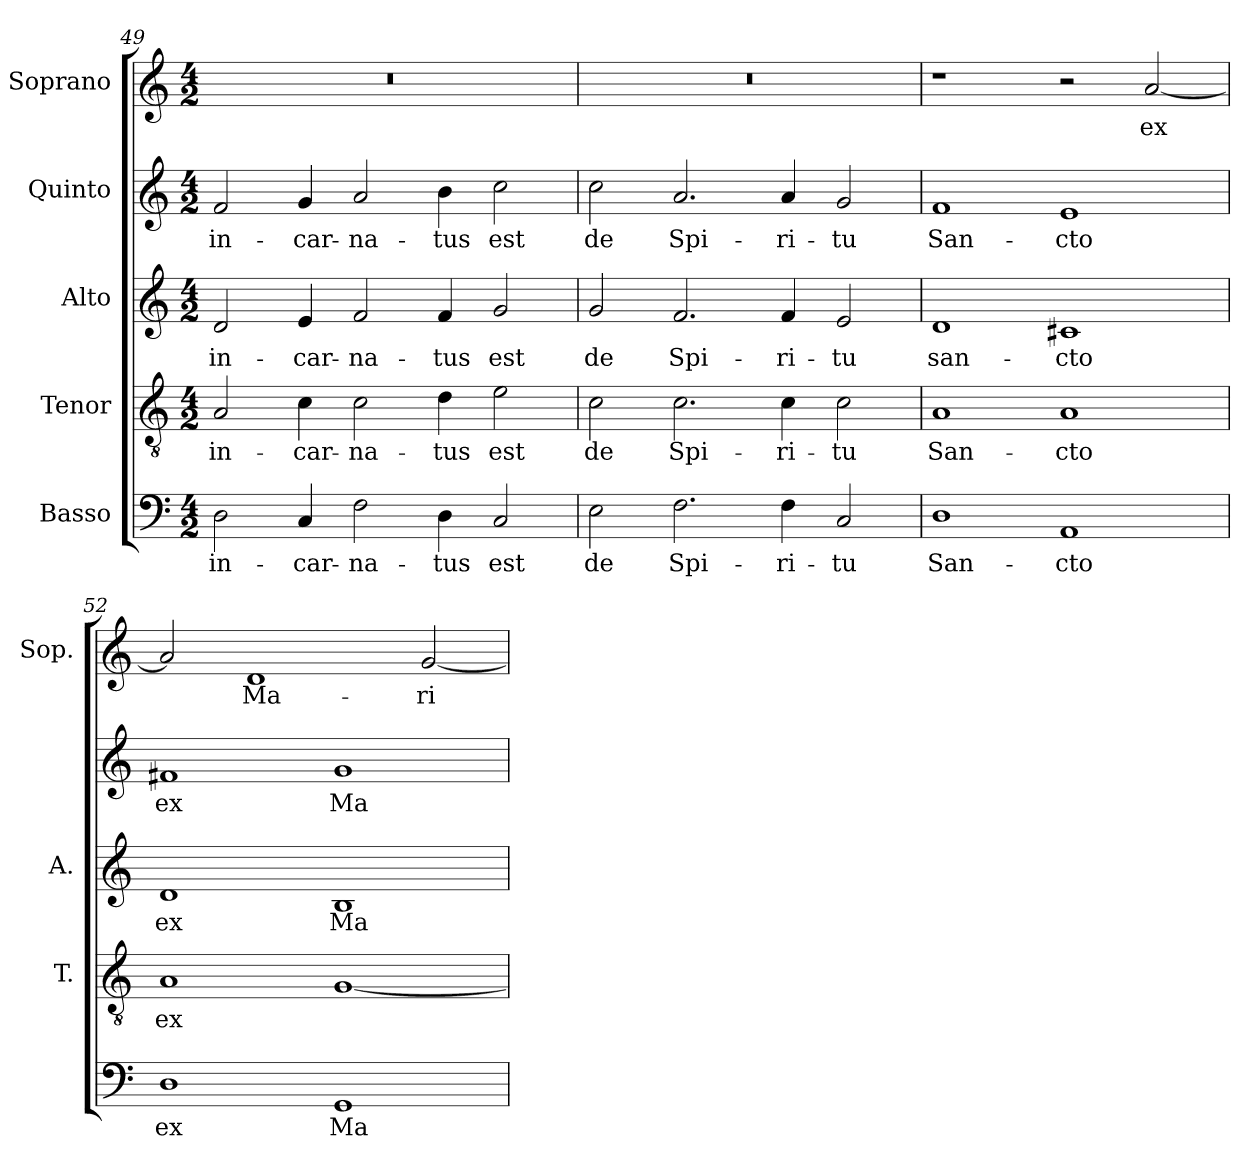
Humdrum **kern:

**kern	**text	**kern	**text	**kern	**text	**kern	**text	**kern	**text
*part5	*part5	*part4	*part4	*part3	*part3	*part2	*part2	*part1	*part1
*staff5	*staff5	*staff4	*staff4	*staff3	*staff3	*staff2	*staff2	*staff1	*staff1
*I"Basso	*	*I"Tenor	*	*I"Alto	*	*I"Quinto	*	*I"Soprano	*
*	*	*I'T.	*	*I'A.	*	*	*	*I'Sop.	*
*clefF4	*	*clefGv2	*	*clefG2	*	*clefG2	*	*clefG2	*
*	*	*ITrd7c12	*	*	*	*	*	*	*
*k[]	*	*k[]	*	*k[]	*	*k[]	*	*k[]	*
*C:	*	*C:	*	*C:	*	*C:	*	*C:	*
*M4/2	*	*M4/2	*	*M4/2	*	*M4/2	*	*M4/2	*
=49	=49	=49	=49	=49	=49	=49	=49	=49	=49
!	!LO:LY:b:color=#000000	!	!	!	!	!	!	!	!
!	!	!	!LO:LY:b:color=#000000	!	!	!	!	!	!
!	!	!	!	!	!LO:LY:b:color=#000000	!	!	!	!
!	!	!	!	!	!	!	!LO:LY:b:color=#000000	!LO:N:vis=1	!
2Di\	in-	2AAi/	in-	2di/	in-	2fi/	in-	0r	.
!	!LO:LY:b:color=#000000	!	!	!	!	!	!	!	!
!	!	!	!LO:LY:b:color=#000000	!	!	!	!	!	!
!	!	!	!	!	!LO:LY:b:color=#000000	!	!	!	!
!	!	!	!	!	!	!	!LO:LY:b:color=#000000	!	!
4Ci/	-car-	4Ci\	-car-	4ei/	-car-	4gi/	-car-	.	.
!	!LO:LY:b:color=#000000	!	!	!	!	!	!	!	!
!	!	!	!LO:LY:b:color=#000000	!	!	!	!	!	!
!	!	!	!	!	!LO:LY:b:color=#000000	!	!	!	!
!	!	!	!	!	!	!	!LO:LY:b:color=#000000	!	!
2Fi\	-na-	2Ci\	-na-	2fi/	-na-	2ai/	-na-	.	.
!	!LO:LY:b:color=#000000	!	!	!	!	!	!	!	!
!	!	!	!LO:LY:b:color=#000000	!	!	!	!	!	!
!	!	!	!	!	!LO:LY:b:color=#000000	!	!	!	!
!	!	!	!	!	!	!	!LO:LY:b:color=#000000	!	!
4Di\	-tus	4Di\	-tus	4fi/	-tus	4bi\	-tus	.	.
!	!LO:LY:b:color=#000000	!	!	!	!	!	!	!	!
!	!	!	!LO:LY:b:color=#000000	!	!	!	!	!	!
!	!	!	!	!	!LO:LY:b:color=#000000	!	!	!	!
!	!	!	!	!	!	!	!LO:LY:b:color=#000000	!	!
2Ci/	est	2Ei\	est	2gi/	est	2cci\	est	.	.
!!LO:LB:g=z
=50	=50	=50	=50	=50	=50	=50	=50	=50	=50
!	!LO:LY:b:color=#000000	!	!	!	!	!	!	!	!
!	!	!	!LO:LY:b:color=#000000	!	!	!	!	!	!
!	!	!	!	!	!LO:LY:b:color=#000000	!	!	!	!
!	!	!	!	!	!	!	!LO:LY:b:color=#000000	!LO:N:vis=1	!
2Ei\	de	2Ci\	de	2gi/	de	2cci\	de	0r	.
!	!LO:LY:b:color=#000000	!	!	!	!	!	!	!	!
!	!	!	!LO:LY:b:color=#000000	!	!	!	!	!	!
!	!	!	!	!	!LO:LY:b:color=#000000	!	!	!	!
!	!	!	!	!	!	!	!LO:LY:b:color=#000000	!	!
2.Fi\	Spi-	2.Ci\	Spi-	2.fi/	Spi-	2.ai/	Spi-	.	.
!	!LO:LY:b:color=#000000	!	!	!	!	!	!	!	!
!	!	!	!LO:LY:b:color=#000000	!	!	!	!	!	!
!	!	!	!	!	!LO:LY:b:color=#000000	!	!	!	!
!	!	!	!	!	!	!	!LO:LY:b:color=#000000	!	!
4Fi\	-ri-	4Ci\	-ri-	4fi/	-ri-	4ai/	-ri-	.	.
!	!LO:LY:b:color=#000000	!	!	!	!	!	!	!	!
!	!	!	!LO:LY:b:color=#000000	!	!	!	!	!	!
!	!	!	!	!	!LO:LY:b:color=#000000	!	!	!	!
!	!	!	!	!	!	!	!LO:LY:b:color=#000000	!	!
2Ci/	-tu	2Ci\	-tu	2ei/	-tu	2gi/	-tu	.	.
=51	=51	=51	=51	=51	=51	=51	=51	=51	=51
!	!LO:LY:b:color=#000000	!	!	!	!	!	!	!	!
!	!	!	!LO:LY:b:color=#000000	!	!	!	!	!	!
!	!	!	!	!	!LO:LY:b:color=#000000	!	!	!	!
!	!	!	!	!	!	!	!LO:LY:b:color=#000000	!	!
1Di	San-	1AAi	San-	1di	san-	1fi	San-	1r	.
!	!LO:LY:b:color=#000000	!	!	!	!	!	!	!	!
!	!	!	!LO:LY:b:color=#000000	!	!	!	!	!	!
!	!	!	!	!	!LO:LY:b:color=#000000	!	!	!	!
!	!	!	!	!	!	!	!LO:LY:b:color=#000000	!	!
1AAi	-cto	1AAi	-cto	1c#Xi	-cto	1ei	-cto	2r	.
!	!	!	!	!	!	!	!	!	!LO:LY:b:color=#000000
.	.	.	.	.	.	.	.	[2ai/	ex
=52	=52	=52	=52	=52	=52	=52	=52	=52	=52
!	!LO:LY:b:color=#000000	!	!	!	!	!	!	!	!
!	!	!	!LO:LY:b:color=#000000	!	!	!	!	!	!
!	!	!	!	!	!LO:LY:b:color=#000000	!	!	!	!
!	!	!	!	!	!	!	!LO:LY:b:color=#000000	!	!
1Di	ex	1AAi	ex	1di	ex	1f#Xi	ex	2ai/]	.
!	!	!	!	!	!	!	!	!	!LO:LY:b:color=#000000
.	.	.	.	.	.	.	.	1di	Ma-
!	!LO:LY:b:color=#000000	!	!	!	!	!	!	!	!
!	!	!	!	!	!LO:LY:b:color=#000000	!	!	!	!
!	!	!	!	!	!	!	!LO:LY:b:color=#000000	!	!
1GGi	Ma-	[1GGi	.	1Bi	Ma-	1gi	Ma-	.	.
!	!	!	!	!	!	!	!	!	!LO:LY:b:color=#000000
.	.	.	.	.	.	.	.	[2gi/	-ri-
=	=	=	=	=	=	=	=	=	=
*-	*-	*-	*-	*-	*-	*-	*-	*-	*-
